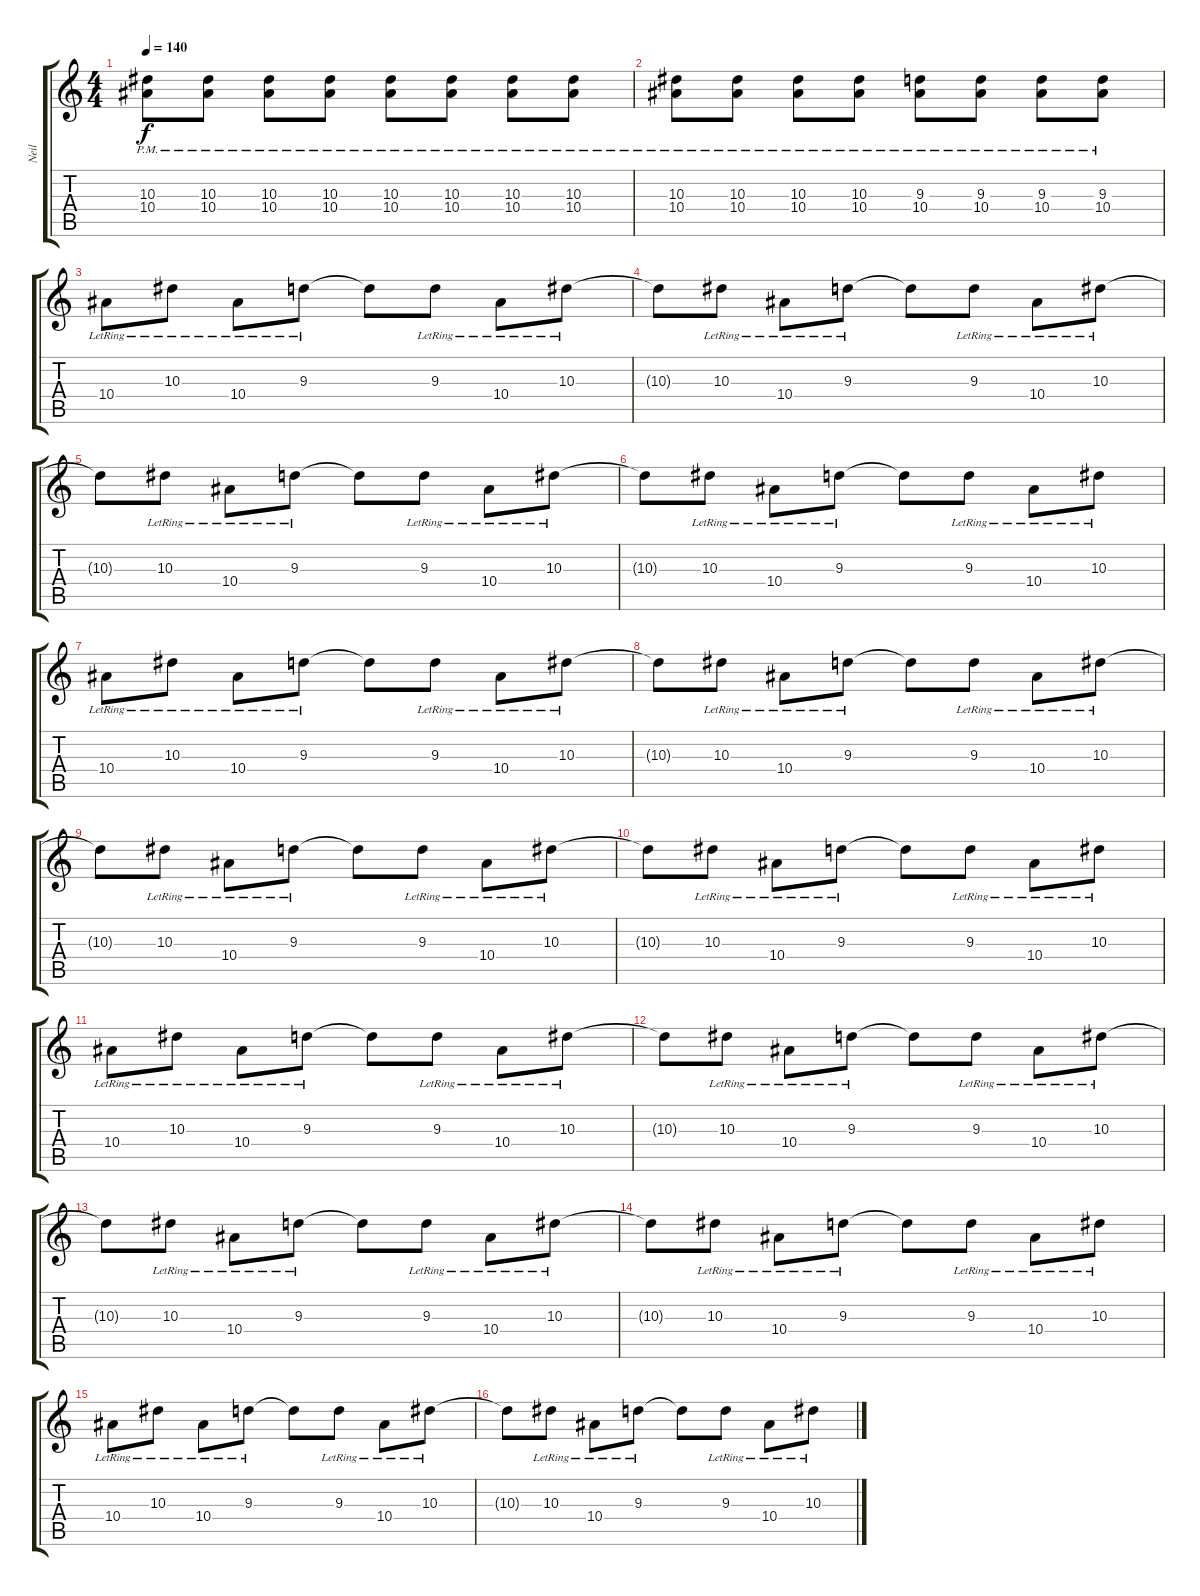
\track ("Neil" "Neil") {instrument distortionguitar}
\staff {score tabs}
\tuning (D4 A3 F3 C3 G2 C2) {hide}
\ts (4 4)
\tempo 140
\clef g2
\ks c
(10.3{pm} 10.4{pm}).8{dy f} (10.3{pm} 10.4{pm}).8 (10.3{pm} 10.4{pm}).8 (10.3{pm} 10.4{pm}).8 (10.3{pm} 10.4{pm}).8 (10.3{pm} 10.4{pm}).8 (10.3{pm} 10.4{pm}).8 (10.3{pm} 10.4{pm}).8 |
(10.3{pm} 10.4{pm}).8 (10.3{pm} 10.4{pm}).8 (10.3{pm} 10.4{pm}).8 (10.3{pm} 10.4{pm}).8 (9.3{pm} 10.4{pm}).8 (9.3{pm} 10.4{pm}).8 (9.3{pm} 10.4{pm}).8 (9.3{pm} 10.4{pm}).8 |
10.4{lr}.8 10.3{lr}.8 10.4{lr}.8 9.3{lr}.8 9.3{t}.8 9.3{lr}.8 10.4{lr}.8 10.3{lr}.8 |
10.3{t}.8 10.3{lr}.8 10.4{lr}.8 9.3{lr}.8 9.3{t}.8 9.3{lr}.8 10.4{lr}.8 10.3{lr}.8 |
10.3{t}.8 10.3{lr}.8 10.4{lr}.8 9.3{lr}.8 9.3{t}.8 9.3{lr}.8 10.4{lr}.8 10.3{lr}.8 |
10.3{t}.8 10.3{lr}.8 10.4{lr}.8 9.3{lr}.8 9.3{t}.8 9.3{lr}.8 10.4{lr}.8 10.3{lr}.8 |
10.4{lr}.8 10.3{lr}.8 10.4{lr}.8 9.3{lr}.8 9.3{t}.8 9.3{lr}.8 10.4{lr}.8 10.3{lr}.8 |
10.3{t}.8 10.3{lr}.8 10.4{lr}.8 9.3{lr}.8 9.3{t}.8 9.3{lr}.8 10.4{lr}.8 10.3{lr}.8 |
10.3{t}.8 10.3{lr}.8 10.4{lr}.8 9.3{lr}.8 9.3{t}.8 9.3{lr}.8 10.4{lr}.8 10.3{lr}.8 |
10.3{t}.8 10.3{lr}.8 10.4{lr}.8 9.3{lr}.8 9.3{t}.8 9.3{lr}.8 10.4{lr}.8 10.3{lr}.8 |
10.4{lr}.8 10.3{lr}.8 10.4{lr}.8 9.3{lr}.8 9.3{t}.8 9.3{lr}.8 10.4{lr}.8 10.3{lr}.8 |
10.3{t}.8 10.3{lr}.8 10.4{lr}.8 9.3{lr}.8 9.3{t}.8 9.3{lr}.8 10.4{lr}.8 10.3{lr}.8 |
10.3{t}.8 10.3{lr}.8 10.4{lr}.8 9.3{lr}.8 9.3{t}.8 9.3{lr}.8 10.4{lr}.8 10.3{lr}.8 |
10.3{t}.8 10.3{lr}.8 10.4{lr}.8 9.3{lr}.8 9.3{t}.8 9.3{lr}.8 10.4{lr}.8 10.3{lr}.8 |
10.4{lr}.8 10.3{lr}.8 10.4{lr}.8 9.3{lr}.8 9.3{t}.8 9.3{lr}.8 10.4{lr}.8 10.3{lr}.8 |
10.3{t}.8 10.3{lr}.8 10.4{lr}.8 9.3{lr}.8 9.3{t}.8 9.3{lr}.8 10.4{lr}.8 10.3{lr}.8
